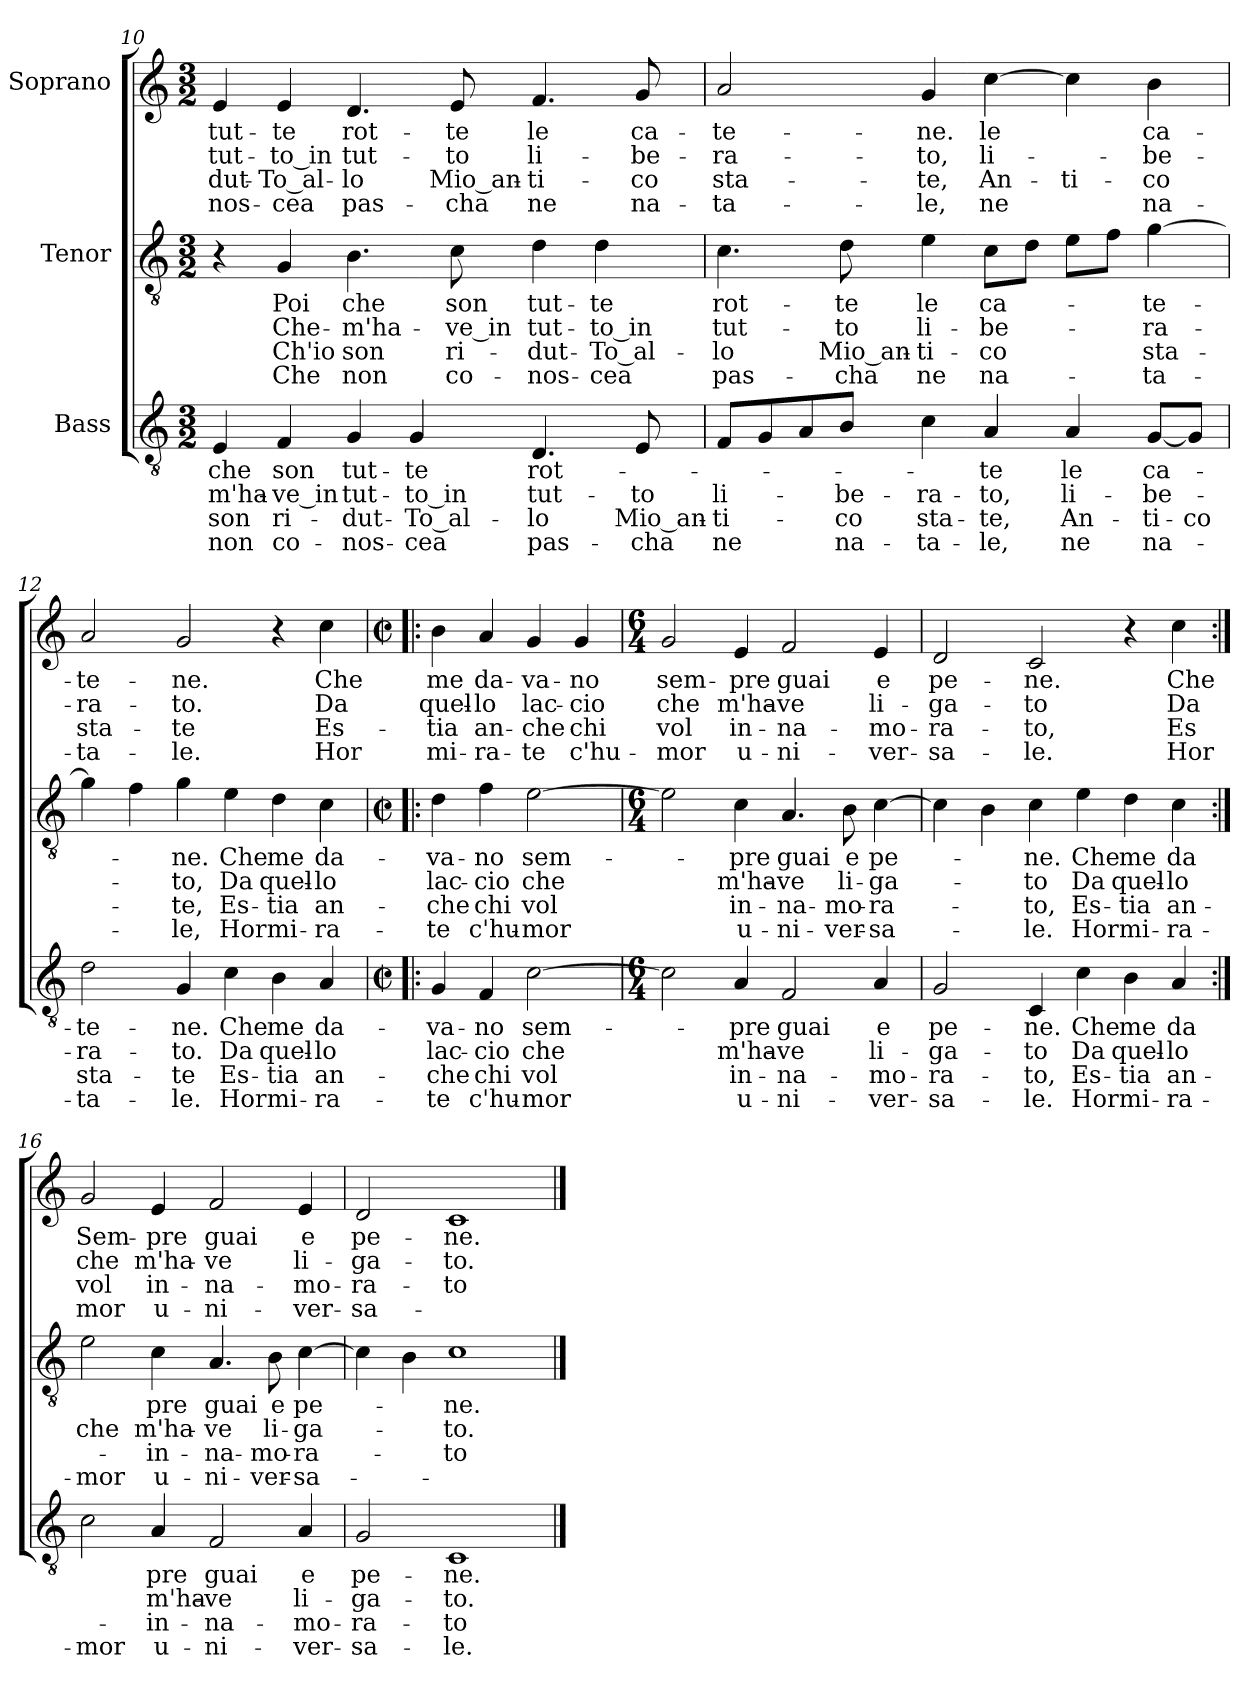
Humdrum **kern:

**kern	**text	**text	**text	**text	**kern	**text	**text	**text	**text	**kern	**text	**text	**text	**text
*part3	*part3	*part3	*part3	*part3	*part2	*part2	*part2	*part2	*part2	*part1	*part1	*part1	*part1	*part1
*staff3	*staff3	*staff3	*staff3	*staff3	*staff2	*staff2	*staff2	*staff2	*staff2	*staff1	*staff1	*staff1	*staff1	*staff1
*I"Bass	*	*	*	*	*I"Tenor	*	*	*	*	*I"Soprano	*	*	*	*
*clefGv2	*	*	*	*	*clefGv2	*	*	*	*	*clefG2	*	*	*	*
*k[]	*	*	*	*	*k[]	*	*	*	*	*k[]	*	*	*	*
*C:	*	*	*	*	*C:	*	*	*	*	*C:	*	*	*	*
*M3/2	*	*	*	*	*M3/2	*	*	*	*	*M3/2	*	*	*	*
=10	=10	=10	=10	=10	=10	=10	=10	=10	=10	=10	=10	=10	=10	=10
4E/	che	-m'ha-	son	non	4r	.	.	.	.	4e/	tut-	tut-	-dut-	-nos-
4F/	son	-ve_in	ri-	co-	4G/	Poi	Che-	Ch'io	Che	4e/	-te	-to_in	-To_al-	-cea
4G/	tut-	tut-	-dut-	-nos-	4.B\	che	-m'ha-	son	non	4.d/	rot-	tut-	-lo	pas-
4G/	-te	-to_in	-To_al-	-cea	.	.	.	.	.	.	.	.	.	.
.	.	.	.	.	8c\	son	-ve_in	ri-	co-	8e/	-te	-to	Mio_an-	-cha
4.D/	rot-	tut-	-lo	pas-	4d\	tut-	tut-	-dut-	-nos-	4.f/	le	li-	-ti-	ne
.	.	.	.	.	4d\	-te	-to_in	-To_al-	-cea	.	.	.	.	.
8E/	.	-to	Mio_an-	-cha	.	.	.	.	.	8g/	ca-	-be-	-co	na-
!!LO:LB:g=z
=11	=11	=11	=11	=11	=11	=11	=11	=11	=11	=11	=11	=11	=11	=11
8F/L	.	li-	-ti-	ne	4.c\	rot-	tut-	-lo	pas-	2a/	-te-	-ra-	sta-	-ta-
8G/	.	.	.	.	.	.	.	.	.	.	.	.	.	.
8A/	.	.	.	.	.	.	.	.	.	.	.	.	.	.
8B/J	.	-be-	-co	na-	8d\	-te	-to	Mio_an-	-cha	.	.	.	.	.
4c\	.	-ra-	sta-	-ta-	4e\	le	li-	-ti-	ne	4g/	-ne.	-to,	-te,	-le,
4A/	-te	-to,	-te,	-le,	8c\L	ca-	-be-	-co	na-	[4cc\	le	li-	An-	ne
.	.	.	.	.	8d\J	.	.	.	.	.	.	.	.	.
4A/	le	li-	An-	ne	8e\L	.	.	.	.	4cc\]	.	.	-ti-	.
.	.	.	.	.	8f\J	.	.	.	.	.	.	.	.	.
[8G/L	ca-	-be-	-ti-	na-	[4g\	-te-	-ra-	sta-	-ta-	4b\	ca-	-be-	-co	na-
8G/J]	.	.	-co	.	.	.	.	.	.	.	.	.	.	.
=12	=12	=12	=12	=12	=12	=12	=12	=12	=12	=12	=12	=12	=12	=12
2d\	-te-	-ra-	sta-	-ta-	4g\]	.	.	.	.	2a/	-te-	-ra-	sta-	-ta-
.	.	.	.	.	4f\	.	.	.	.	.	.	.	.	.
4G/	-ne.	-to.	-te	-le.	4g\	-ne.	-to,	-te,	-le,	2g/	-ne.	-to.	-te	-le.
4c\	Che	Da	Es-	Hor	4e\	Che	Da	Es-	Hor	.	.	.	.	.
4B\	me	quel-	-tia	mi-	4d\	me	quel-	-tia	mi-	4r	.	.	.	.
4A/	da-	-lo	an-	-ra-	4c\	da-	-lo	an-	-ra-	4cc\	Che	Da	Es-	Hor
!!LO:PB:g=z
=13!|:	=13!|:	=13!|:	=13!|:	=13!|:	=13!|:	=13!|:	=13!|:	=13!|:	=13!|:	=13!|:	=13!|:	=13!|:	=13!|:	=13!|:
*M2/2	*	*	*	*	*M2/2	*	*	*	*	*M2/2	*	*	*	*
*met(c|)	*	*	*	*	*met(c|)	*	*	*	*	*met(c|)	*	*	*	*
4G/	-va-	lac-	-che	-te	4d\	-va-	lac-	-che	-te	4b\	me	quel-	-tia	mi-
4F/	-no	-cio	chi	c'hu-	4f\	-no	-cio	chi	c'hu-	4a/	da-	-lo	an-	-ra-
[2c\	sem-	che	vol	-mor	[2e\	sem-	che	vol	-mor	4g/	-va-	lac-	-che	-te
.	.	.	.	.	.	.	.	.	.	4g/	-no	-cio	chi	c'hu-
=14	=14	=14	=14	=14	=14	=14	=14	=14	=14	=14	=14	=14	=14	=14
*M6/4	*	*	*	*	*M6/4	*	*	*	*	*M6/4	*	*	*	*
2c\]	.	.	.	.	2e\]	.	.	.	.	2g/	sem-	che	vol	-mor
4A/	-pre	m'ha-	in-	u-	4c\	-pre	m'ha-	in-	u-	4e/	-pre	m'ha-	in-	u-
2F/	guai	-ve	-na-	-ni-	4.A/	guai	-ve	-na-	-ni-	2f/	guai	-ve	-na-	-ni-
.	.	.	.	.	8B\	e	li-	-mo-	-ver-	.	.	.	.	.
4A/	e	li-	-mo-	-ver-	[4c\	pe-	-ga-	-ra-	-sa-	4e/	e	li-	-mo-	-ver-
=15	=15	=15	=15	=15	=15	=15	=15	=15	=15	=15	=15	=15	=15	=15
2G/	pe-	-ga-	-ra-	-sa-	4c\]	.	.	.	.	2d/	pe-	-ga-	-ra-	-sa-
.	.	.	.	.	4B\	.	.	.	.	.	.	.	.	.
4C/	-ne.	-to	-to,	-le.	4c\	-ne.	-to	-to,	-le.	2c/	-ne.	-to	-to,	-le.
4c\	Che	Da	Es-	Hor	4e\	Che	Da	Es-	Hor	.	.	.	.	.
4B\	me	quel-	-tia	mi-	4d\	me	quel-	-tia	mi-	4r	.	.	.	.
4A/	da	-lo	an-	-ra-	4c\	da	-lo	an-	-ra-	4cc\	Che	Da	Es	Hor
!!LO:LB:g=z
=16:|!	=16:|!	=16:|!	=16:|!	=16:|!	=16:|!	=16:|!	=16:|!	=16:|!	=16:|!	=16:|!	=16:|!	=16:|!	=16:|!	=16:|!
2c\	.	.	.	-mor	2e\	.	che	.	-mor	2g/	Sem-	che	vol	mor
4A/	pre	m'ha-	-in-	u-	4c\	pre	m'ha-	-in-	u-	4e/	-pre	m'ha-	in-	u-
2F/	guai	-ve	-na-	-ni-	4.A/	guai	-ve	-na-	-ni-	2f/	guai	-ve	-na-	-ni-
.	.	.	.	.	8B\	e	li-	-mo-	-ver-	.	.	.	.	.
4A/	e	li-	-mo-	-ver-	[4c\	pe-	-ga-	-ra-	-sa-	4e/	e	li-	-mo-	-ver-
=17	=17	=17	=17	=17	=17	=17	=17	=17	=17	=17	=17	=17	=17	=17
2G/	pe-	-ga-	-ra-	-sa-	4c\]	.	.	.	.	2d/	pe-	-ga-	-ra-	-sa-
.	.	.	.	.	4B\	.	.	.	.	.	.	.	.	.
1C	-ne.	-to.	-to	-le.	1c	-ne.	-to.	-to	.	1c	-ne.	-to.	-to	.
==	==	==	==	==	==	==	==	==	==	==	==	==	==	==
*-	*-	*-	*-	*-	*-	*-	*-	*-	*-	*-	*-	*-	*-	*-
